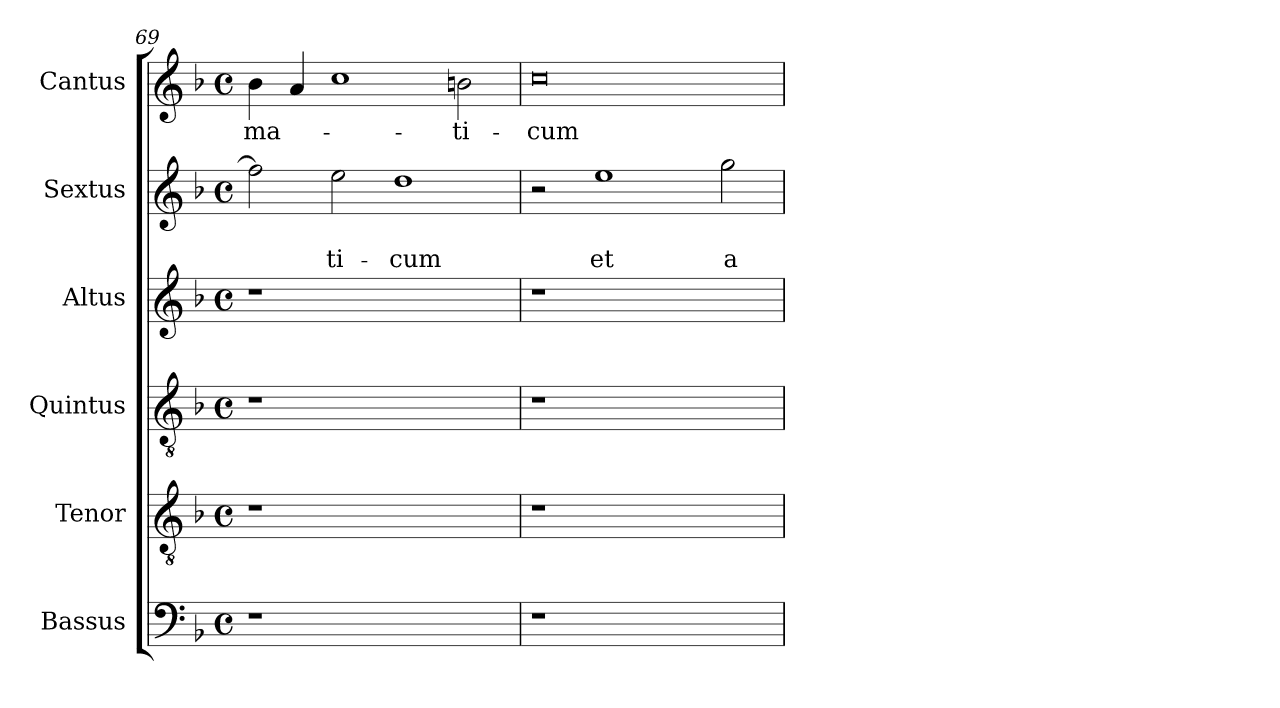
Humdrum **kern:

**kern	**kern	**kern	**kern	**kern	**text	**text	**kern	**text
*part6	*part5	*part4	*part3	*part2	*part2	*part2	*part1	*part1
*staff6	*staff5	*staff4	*staff3	*staff2	*staff2	*staff2	*staff1	*staff1
*I"Bassus	*I"Tenor	*I"Quintus	*I"Altus	*I"Sextus	*	*	*I"Cantus	*
*I'Bassus	*I'Tenor	*I'Quintus	*I'Altus	*I'Sextus	*	*	*I'Cantus	*
*clefF4	*clefGv2	*clefGv2	*clefG2	*clefG2	*	*	*clefG2	*
*k[b-]	*k[b-]	*k[b-]	*k[b-]	*k[b-]	*	*	*k[b-]	*
*F:	*F:	*F:	*F:	*F:	*	*	*F:	*
*M4/4	*M4/4	*M4/4	*M4/4	*M4/4	*	*	*M4/4	*
*met(c)	*met(c)	*met(c)	*met(c)	*met(c)	*	*	*met(c)	*
=69	=69	=69	=69	=69	=69	=69	=69	=69
!	!	!	!	!	!	!	!	!LO:LY:b
1r	1r	1r	1r	2ff\]	.	.	4b-\	-ma-
.	.	.	.	.	.	.	4a/	.
!	!	!	!	!	!	!LO:LY:b	!	!
.	.	.	.	2ee\	.	-ti-	1cc	.
!	!	!	!	!	!	!LO:LY:b	!	!
1ryy	1ryy	1ryy	1ryy	1dd	.	-cum	.	.
!	!	!	!	!	!	!	!	!LO:LY:b
.	.	.	.	.	.	.	2bn\	-ti-
=70!	=70!	=70!	=70!	=70!	=70!	=70!	=70!	=70!
!	!	!	!	!	!	!	!	!LO:LY:b
1r	1r	1r	1r	2r	.	.	0cc	-cum
!	!	!	!	!	!	!LO:LY:b	!	!
.	.	.	.	1ee	.	et	.	.
1ryy	1ryy	1ryy	1ryy	.	.	.	.	.
!	!	!	!	!	!	!LO:LY:b	!	!
.	.	.	.	2gg\	.	a	.	.
=!	=!	=!	=!	=!	=!	=!	=!	=!
*-	*-	*-	*-	*-	*-	*-	*-	*-
